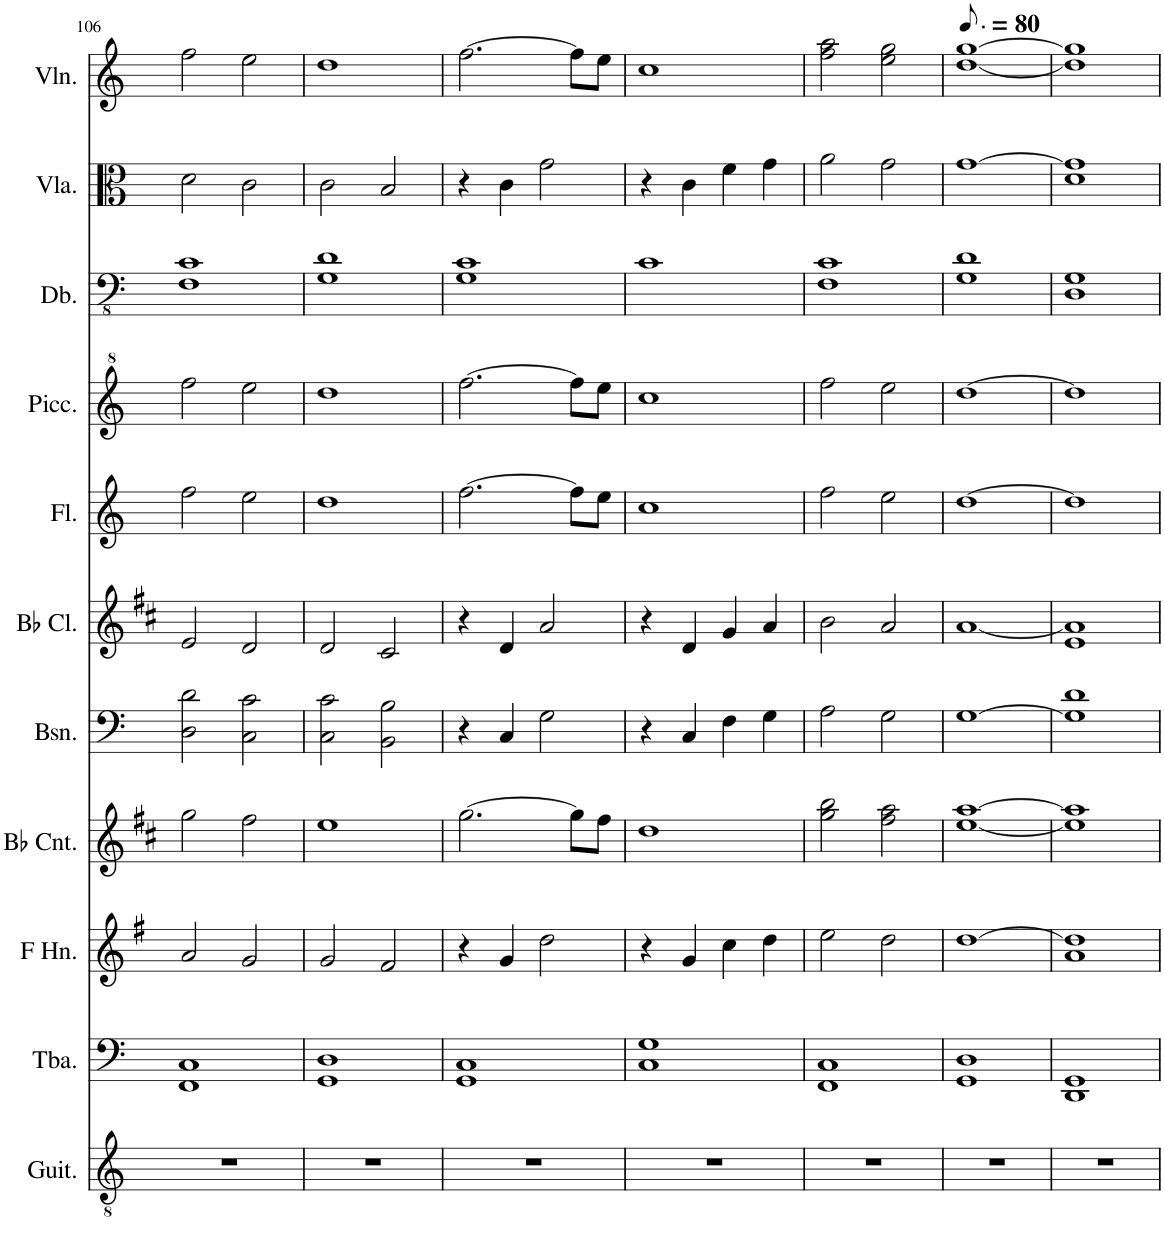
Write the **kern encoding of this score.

**kern	**kern	**kern	**kern	**kern	**kern	**kern	**kern	**kern	**kern	**kern
*part11	*part10	*part9	*part8	*part7	*part6	*part5	*part4	*part3	*part2	*part1
*staff11	*staff10	*staff9	*staff8	*staff7	*staff6	*staff5	*staff4	*staff3	*staff2	*staff1
*I"Acoustic Guitar	*I"Tuba	*I"Horn in F	*I"Bb Cornet	*I"Bassoon	*I"Bb Clarinet	*I"Flute	*I"Piccolo	*I"Double Bass	*I"Viola	*I"Violin
*I'Guit.	*I'Tba.	*	*I'Bb Cnt.	*I'Bsn.	*I'Bb Cl.	*I'Fl.	*I'Picc.	*I'Db.	*I'Vla.	*I'Vln.
!!LO:PB:g=z
*clefGv2	*clefF4	*clefG2	*clefG2	*clefF4	*clefG2	*clefG2	*clefG^2	*clefFv4	*clefC3	*clefG2
*	*	*Trd4c7	*Trd1c2	*	*Trd1c2	*	*Trd-7c-12	*Trd7c12	*	*
*k[]	*k[]	*k[f#]	*k[f#c#]	*k[]	*k[f#c#]	*k[]	*k[]	*k[]	*k[]	*k[]
*M4/4	*M4/4	*M4/4	*M4/4	*M4/4	*M4/4	*M4/4	*M4/4	*M4/4	*M4/4	*M4/4
=106	=106	=106	=106	=106	=106	=106	=106	=106	=106	=106
1r	1FF 1C	2a/	2gg\	2D\ 2d\	2e/	2ff\	2fff\	1FF 1C	2d\	2ff\
.	.	2g/	2ff#\	2C\ 2c\	2d/	2ee\	2eee\	.	2c\	2ee\
=107	=107	=107	=107	=107	=107	=107	=107	=107	=107	=107
1r	1GG 1D	2g/	1ee	2C\ 2c\	2d/	1dd	1ddd	1GG 1D	2c\	1dd
.	.	2f#/	.	2BB\ 2B\	2c#/	.	.	.	2B/	.
=108	=108	=108	=108	=108	=108	=108	=108	=108	=108	=108
1r	1GG 1C	4r	[2.gg\	4r	4r	[2.ff\	[2.fff\	1GG 1C	4r	[2.ff\
.	.	4g/	.	4C/	4d/	.	.	.	4c\	.
.	.	2dd\	.	2G\	2a/	.	.	.	2g\	.
.	.	.	8gg\L]	.	.	8ff\L]	8fff\L]	.	.	8ff\L]
.	.	.	8ff#\J	.	.	8ee\J	8eee\J	.	.	8ee\J
=109	=109	=109	=109	=109	=109	=109	=109	=109	=109	=109
1r	1C 1G	4r	1dd	4r	4r	1cc	1ccc	1C	4r	1cc
.	.	4g/	.	4C/	4d/	.	.	.	4c\	.
.	.	4cc\	.	4F\	4g/	.	.	.	4f\	.
.	.	4dd\	.	4G\	4a/	.	.	.	4g\	.
=110	=110	=110	=110	=110	=110	=110	=110	=110	=110	=110
1r	1FF 1C	2ee\	2gg\ 2bb\	2A\	2b\	2ff\	2fff\	1FF 1C	2a\	2ff\ 2aa\
.	.	2dd\	2ff#\ 2aa\	2G\	2a/	2ee\	2eee\	.	2g\	2ee\ 2gg\
=111	=111	=111	=111	=111	=111	=111	=111	=111	=111	=111
*	*	*	*	*	*	*	*	*	*	*MM60
1r	1GG 1D	[1dd	[1ee [1aa	[1G	[1a	[1dd	[1ddd	1GG 1D	[1g	[1dd [1gg
=112	=112	=112	=112	=112	=112	=112	=112	=112	=112	=112
1r	1DD 1GG	1a 1dd]	1ee] 1aa]	1G] 1d	1e 1a]	1dd]	1ddd]	1DD 1GG	1d 1g]	1dd] 1gg]
=	=	=	=	=	=	=	=	=	=	=
*-	*-	*-	*-	*-	*-	*-	*-	*-	*-	*-
